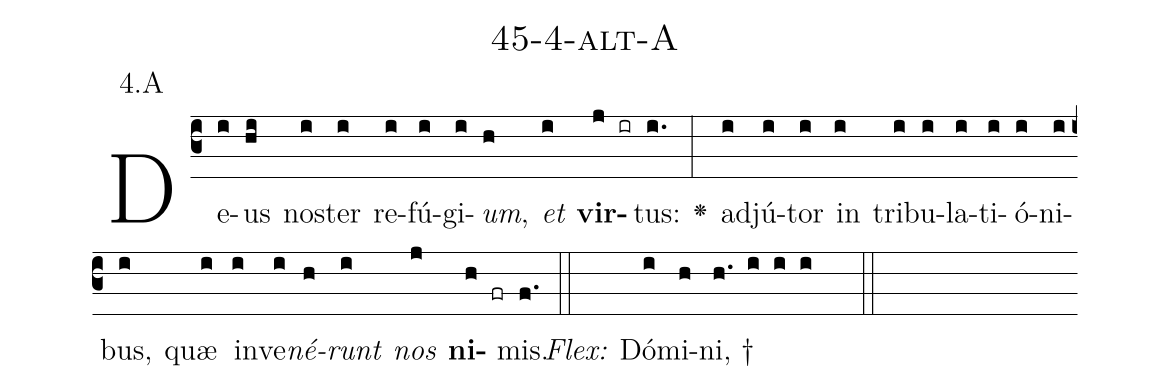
name: 45-4-alt-A;
annotation: 4.A;
%%
(c3)De(i)us(hi) nos(i)ter(i) re(i)fú(i)gi(i)<i>um</i>,(h) <i>et</i>(i) <b>vir</b>(j ir)tus:(i.) <v>\greheightstar</v>(:) ad(i)jú(i)tor(i) in(i) tri(i)bu(i)la(i)ti(i)ó(i)ni(i)bus,(i) quæ(i) in(i)ve(i)<i>né</i>(h)<i>runt</i>(i) <i>nos</i>(j) <b>ni</b>(h fr)mis.(f.) (::)
<i>Flex:</i>()  Dó(i)mi(h)ni, †(h. i i i  ::)

%E(i) u(h) o(i) u(j) a(h) e.(f.) (::)
